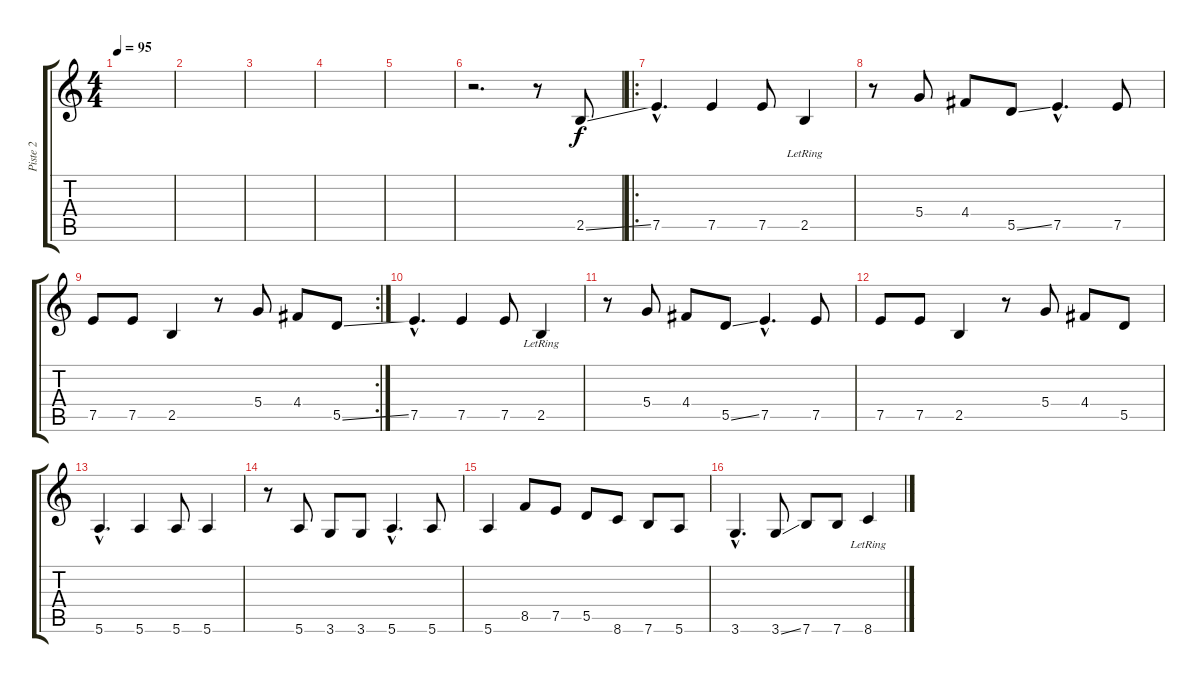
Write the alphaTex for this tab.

\track ("Piste 2" "Piste 2") {instrument acousticbass}
\staff {score tabs}
\tuning (E4 B3 G3 D3 A2 E2) {hide}
\ts (4 4)
\tempo 95
\clef g2
\ks c
|
|
|
|
|
r.2{d} r.8 2.5{ss}.8 |
\ro
7.5{hac}.4{d} 7.5.4 7.5.8 2.5{lr}.4 |
r.8 5.4.8 4.4.8 5.5{ss}.8 7.5{hac}.4{d} 7.5.8 |
\rc 2
7.5.8 7.5.8 2.5.4 r.8 5.4.8 4.4.8 5.5{ss}.8 |
7.5{hac}.4{d} 7.5.4 7.5.8 2.5{lr}.4 |
r.8 5.4.8 4.4.8 5.5{ss}.8 7.5{hac}.4{d} 7.5.8 |
7.5.8 7.5.8 2.5.4 r.8 5.4.8 4.4.8 5.5.8 |
5.6{hac}.4{d} 5.6.4 5.6.8 5.6.4 |
r.8 5.6.8 3.6.8 3.6.8 5.6{hac}.4{d} 5.6.8 |
5.6.4 8.5.8 7.5.8 5.5.8 8.6.8 7.6.8 5.6.8 |
3.6{hac}.4{d} 3.6{ss}.8 7.6.8 7.6.8 8.6{lr}.4
